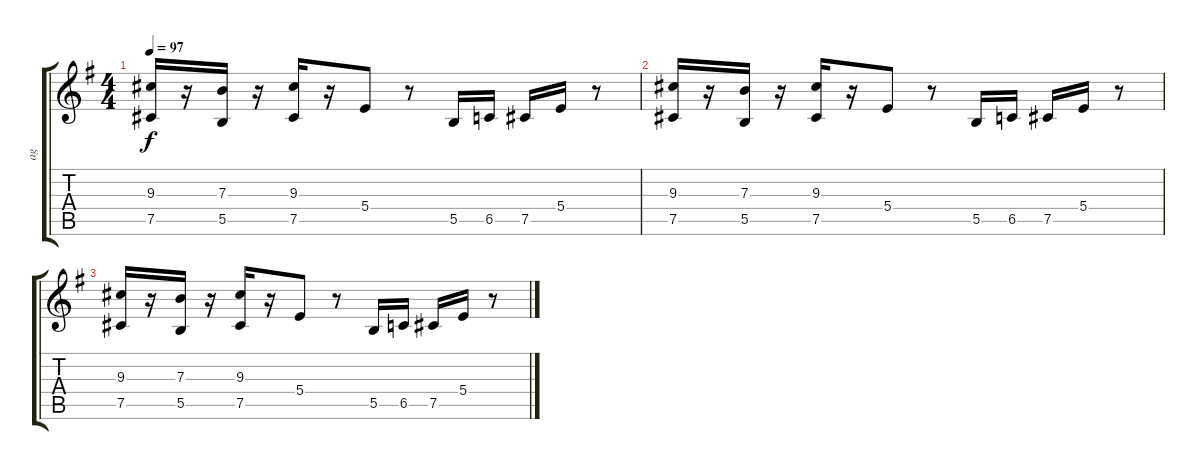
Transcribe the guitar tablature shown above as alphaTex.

\track ("ag" "ag") {instrument acousticguitarsteel}
\staff {score tabs}
\tuning (Db4 Ab3 E3 B2 Gb2 Db2) {hide}
\ts (4 4)
\tempo 97
\clef g2
\ks g
(9.3 7.5).16{dy f} r.16 (7.3 5.5).16 r.16 (9.3 7.5).16 r.16 5.4.8 r.8 5.5.16 6.5.16 7.5.16 5.4.16 r.8 |
(9.3 7.5).16 r.16 (7.3 5.5).16 r.16 (9.3 7.5).16 r.16 5.4.8 r.8 5.5.16 6.5.16 7.5.16 5.4.16 r.8 |
(9.3 7.5).16 r.16 (7.3 5.5).16 r.16 (9.3 7.5).16 r.16 5.4.8 r.8 5.5.16 6.5.16 7.5.16 5.4.16 r.8
